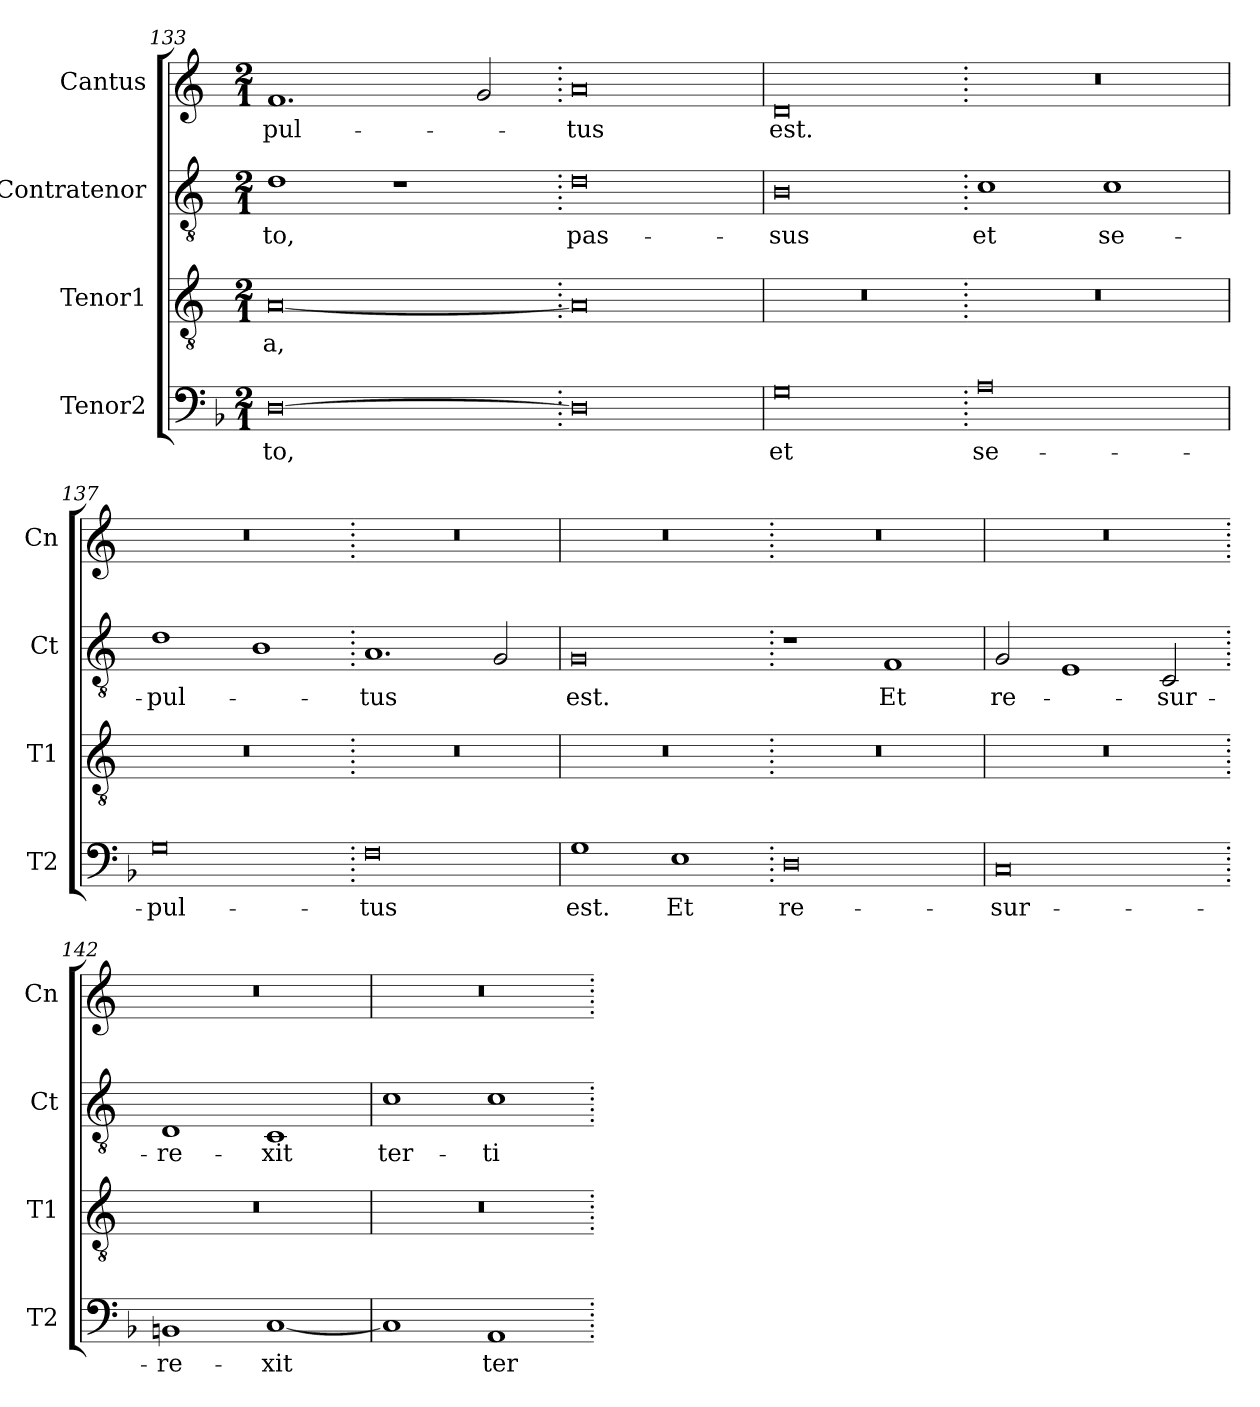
**kern	**text	**kern	**text	**kern	**text	**kern	**text
*part4	*part4	*part3	*part3	*part2	*part2	*part1	*part1
*staff4	*staff4	*staff3	*staff3	*staff2	*staff2	*staff1	*staff1
*I"Tenor2	*	*I"Tenor1	*	*I"Contratenor	*	*I"Cantus	*
*I'T2	*	*I'T1	*	*I'Ct	*	*I'Cn	*
*clefF4	*	*clefGv2	*	*clefGv2	*	*clefG2	*
*k[b-]	*	*k[]	*	*k[]	*	*k[]	*
*M2/1	*	*M2/1	*	*M2/1	*	*M2/1	*
=133	=133	=133	=133	=133	=133	=133	=133
[0D	-to,	[0A	-a,	1d	-to,	1.f	-pul-
.	.	.	.	1r	.	.	.
.	.	.	.	.	.	2g/	.
=134.	=134.	=134.	=134.	=134.	=134.	=134.	=134.
0D]	.	0A]	.	0d	pas-	0a	-tus
=135	=135	=135	=135	=135	=135	=135	=135
0G	et	0r	.	0B	-sus	0d	est.
=136.	=136.	=136.	=136.	=136.	=136.	=136.	=136.
0A	se-	0r	.	1c	et	0r	.
.	.	.	.	1c	se-	.	.
=137	=137	=137	=137	=137	=137	=137	=137
0G	-pul-	0r	.	1d	-pul-	0r	.
.	.	.	.	1B	.	.	.
=138.	=138.	=138.	=138.	=138.	=138.	=138.	=138.
0F	-tus	0r	.	1.A	-tus	0r	.
.	.	.	.	2G/	.	.	.
=139	=139	=139	=139	=139	=139	=139	=139
1G	est.	0r	.	0G	est.	0r	.
1E	Et	.	.	.	.	.	.
=140.	=140.	=140.	=140.	=140.	=140.	=140.	=140.
0D	re-	0r	.	1r	.	0r	.
.	.	.	.	1F	Et	.	.
=141	=141	=141	=141	=141	=141	=141	=141
0C	-sur-	0r	.	2G/	re-	0r	.
.	.	.	.	1E	.	.	.
.	.	.	.	2C/	-sur-	.	.
=142.	=142.	=142.	=142.	=142.	=142.	=142.	=142.
1BBn	-re-	0r	.	1D	-re-	0r	.
[1C	-xit	.	.	1C	-xit	.	.
=143	=143	=143	=143	=143	=143	=143	=143
1C]	.	0r	.	1c	ter-	0r	.
1AA	ter-	.	.	1c	-ti-	.	.
=.	=.	=.	=.	=.	=.	=.	=.
*-	*-	*-	*-	*-	*-	*-	*-
